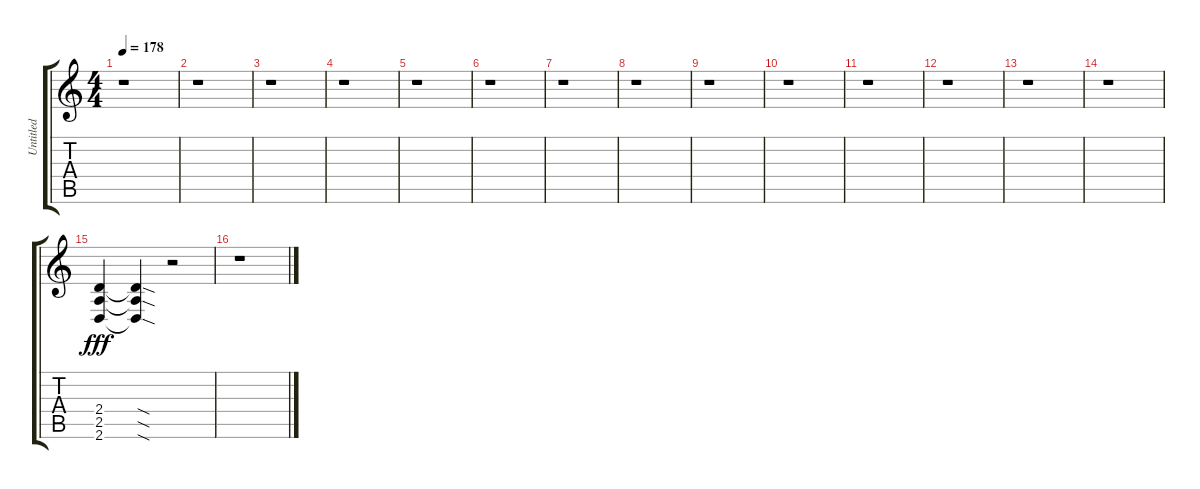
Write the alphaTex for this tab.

\track ("Untitled" "Untitled") {instrument distortionguitar}
\staff {score tabs}
\tuning (D4 A3 F3 C3 G2 C2) {hide}
\ts (4 4)
\tempo 178
\clef g2
\ks c
r.1{dy fff} |
r.1 |
r.1 |
r.1 |
r.1 |
r.1 |
r.1 |
r.1 |
r.1 |
r.1 |
r.1 |
r.1 |
r.1 |
r.1 |
(2.4 2.5 2.6).4 (2.4{sod t} 2.5{sod t} 2.6{sod t}).4 r.2 |
r.1
